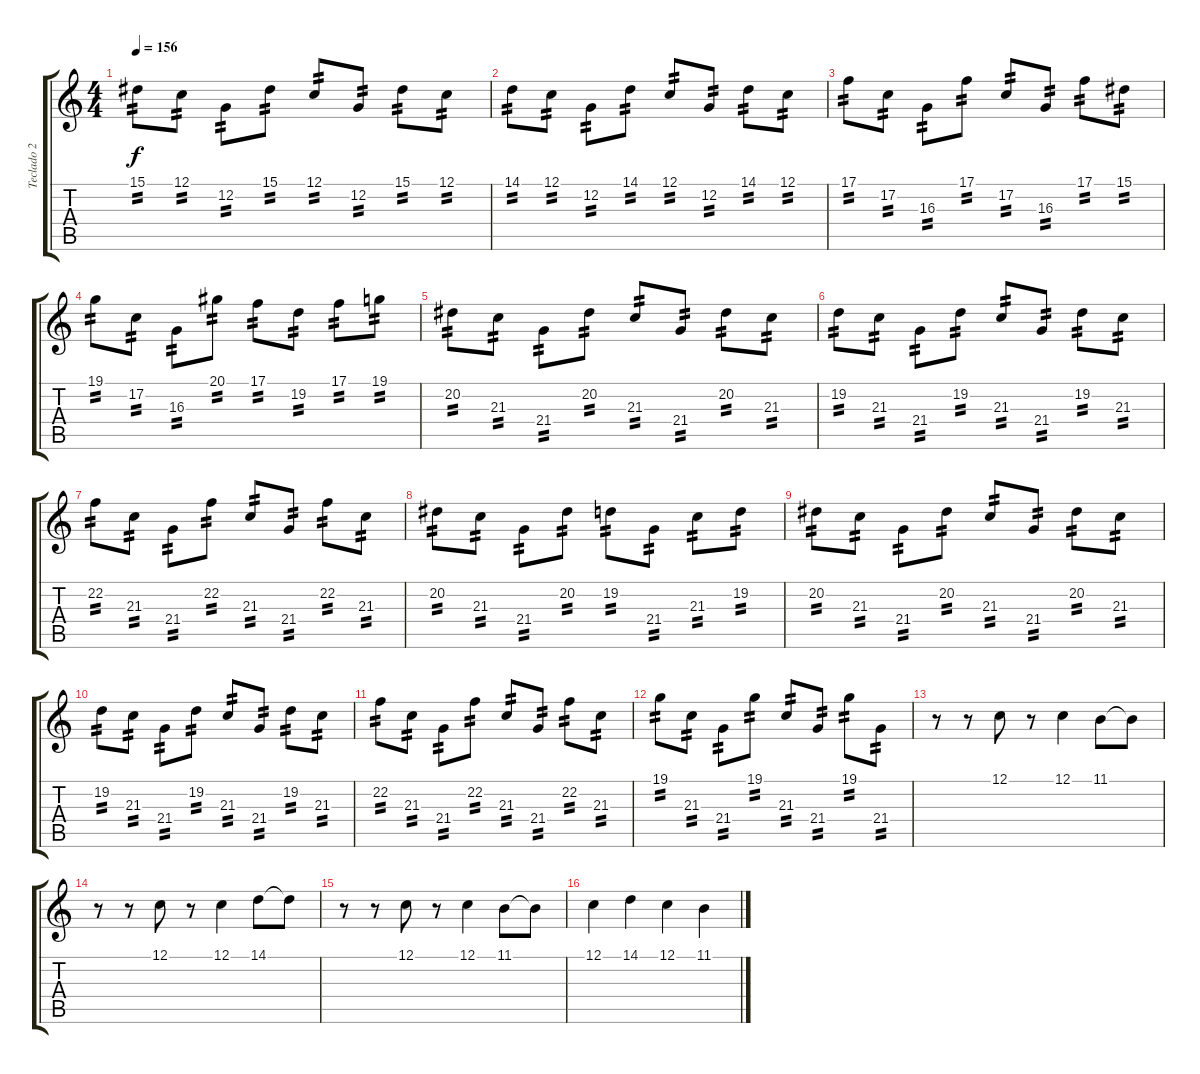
\track ("Teclado 2" "Teclado 2") {instrument recorder}
\staff {score tabs}
\tuning (C4 G3 Eb3 Bb2 F2 C2) {hide}
\ts (4 4)
\tempo 156
\clef g2
\ks c
15.1.8{tp 2 dy f} 12.1.8{tp 2} 12.2.8{tp 2} 15.1.8{tp 2} 12.1.8{tp 2} 12.2.8{tp 2} 15.1.8{tp 2} 12.1.8{tp 2} |
14.1.8{tp 2} 12.1.8{tp 2} 12.2.8{tp 2} 14.1.8{tp 2} 12.1.8{tp 2} 12.2.8{tp 2} 14.1.8{tp 2} 12.1.8{tp 2} |
17.1.8{tp 2} 17.2.8{tp 2} 16.3.8{tp 2} 17.1.8{tp 2} 17.2.8{tp 2} 16.3.8{tp 2} 17.1.8{tp 2} 15.1.8{tp 2} |
19.1.8{tp 2} 17.2.8{tp 2} 16.3.8{tp 2} 20.1.8{tp 2} 17.1.8{tp 2} 19.2.8{tp 2} 17.1.8{tp 2} 19.1.8{tp 2} |
20.2.8{tp 2} 21.3.8{tp 2} 21.4.8{tp 2} 20.2.8{tp 2} 21.3.8{tp 2} 21.4.8{tp 2} 20.2.8{tp 2} 21.3.8{tp 2} |
19.2.8{tp 2} 21.3.8{tp 2} 21.4.8{tp 2} 19.2.8{tp 2} 21.3.8{tp 2} 21.4.8{tp 2} 19.2.8{tp 2} 21.3.8{tp 2} |
22.2.8{tp 2} 21.3.8{tp 2} 21.4.8{tp 2} 22.2.8{tp 2} 21.3.8{tp 2} 21.4.8{tp 2} 22.2.8{tp 2} 21.3.8{tp 2} |
20.2.8{tp 2} 21.3.8{tp 2} 21.4.8{tp 2} 20.2.8{tp 2} 19.2.8{tp 2} 21.4.8{tp 2} 21.3.8{tp 2} 19.2.8{tp 2} |
20.2.8{tp 2} 21.3.8{tp 2} 21.4.8{tp 2} 20.2.8{tp 2} 21.3.8{tp 2} 21.4.8{tp 2} 20.2.8{tp 2} 21.3.8{tp 2} |
19.2.8{tp 2} 21.3.8{tp 2} 21.4.8{tp 2} 19.2.8{tp 2} 21.3.8{tp 2} 21.4.8{tp 2} 19.2.8{tp 2} 21.3.8{tp 2} |
22.2.8{tp 2} 21.3.8{tp 2} 21.4.8{tp 2} 22.2.8{tp 2} 21.3.8{tp 2} 21.4.8{tp 2} 22.2.8{tp 2} 21.3.8{tp 2} |
19.1.8{tp 2} 21.3.8{tp 2} 21.4.8{tp 2} 19.1.8{tp 2} 21.3.8{tp 2} 21.4.8{tp 2} 19.1.8{tp 2} 21.4.8{tp 2} |
r.8{volume 13 instrument lead4chiff} r.8 12.1.8 r.8 12.1.4 11.1.8 11.1{t}.8 |
r.8 r.8 12.1.8 r.8 12.1.4 14.1.8 14.1{t}.8 |
r.8 r.8 12.1.8 r.8 12.1.4 11.1.8 11.1{t}.8 |
12.1.4 14.1.4 12.1.4 11.1.4
